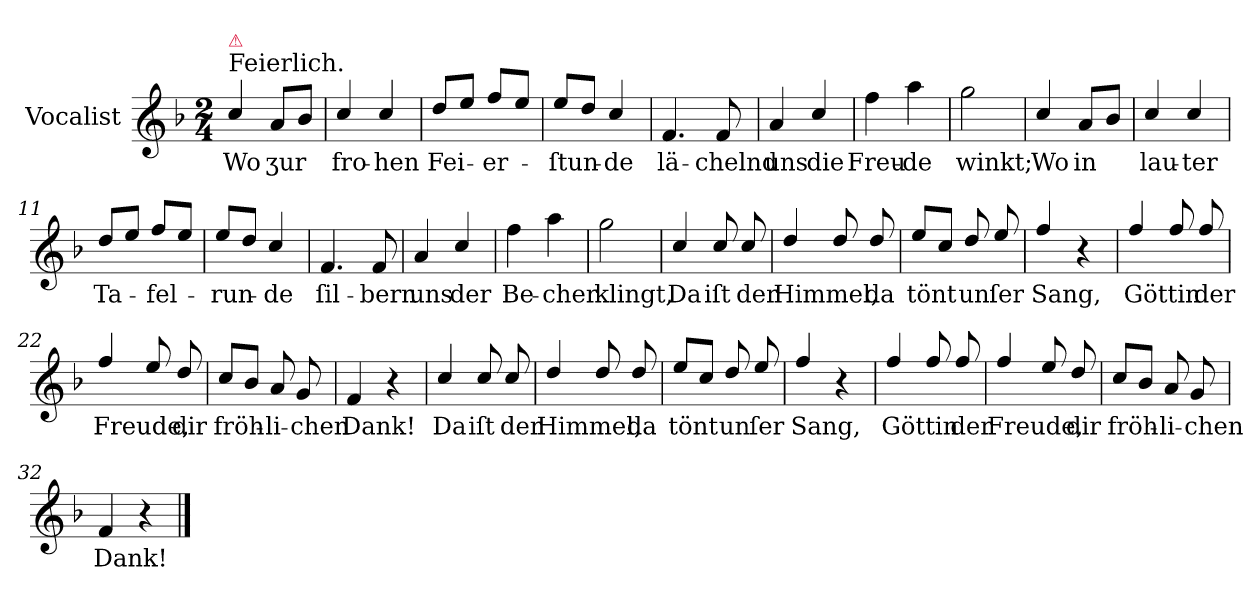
**kern	**text
*part1	*part1
*staff1	*staff1
*I"Vocalist	*
*clefG2	*
*k[b-]	*
*F:	*
*M2/4	*
=1	=1
!LO:TX:a:t=Feierlich.	!
!LO:TX:a:color=crimson:t=⚠	!
4cc/	Wo
8a/L	ʒur
8b-J	.
=2	=2
4cc/	fro-
4cc/	-hen
=3	=3
8dd/L	Fei-
8eeJ	.
8ff/L	-er-
8eeJ	.
=4	=4
8ee/L	-ſtun-
8ddJ	.
4cc/	-de
=5	=5
4.f	lä-
8f	-chelnd
=6	=6
4a	uns
4cc/	die
=7	=7
4ff	Freu-
4aa	-de
=8	=8
2gg	winkt;
=9	=9
4cc/	Wo
8a/L	in
8b-J	.
=10	=10
4cc/	lau-
4cc/	-ter
=11	=11
8dd/L	Ta-
8eeJ	.
8ff/L	-fel-
8eeJ	.
=12	=12
8ee/L	-run-
8ddJ	.
4cc/	-de
=13	=13
4.f	ſil-
8f	-bern
=14	=14
4a	uns
4cc/	der
=15	=15
4ff	Be-
4aa	-cher
=16	=16
2gg	klingt,
=17	=17
4cc/	Da
8cc/	iſt
8cc/	der
=18	=18
4dd/	Himmel,
8dd/	.
8dd/	da
=19	=19
8ee/L	tönt
8ccJ	.
8dd/	un
8ee/	ſer
=20	=20
4ff/	Sang,
4r	.
=21	=21
4ff/	Göttin
8ff/	.
8ff/	der
=22	=22
4ff/	Freude,
8ee/	.
8dd/	dir
=23	=23
8cc/L	fröh-
8b-J	.
8a	-li-
8g	-chen
=24	=24
4f	Dank!
4r	.
=25	=25
4cc/	Da
8cc/	iſt
8cc/	der
=26	=26
4dd/	Himmel,
8dd/	.
8dd/	da
=27	=27
8ee/L	tönt
8ccJ	.
8dd/	un
8ee/	ſer
=28	=28
4ff/	Sang,
4r	.
=29	=29
4ff/	Göttin
8ff/	.
8ff/	der
=30	=30
4ff/	Freude,
8ee/	.
8dd/	dir
=31	=31
8cc/L	fröh-
8b-J	.
8a	-li-
8g	-chen
=32	=32
4f	Dank!
4r	.
==	==
*-	*-
